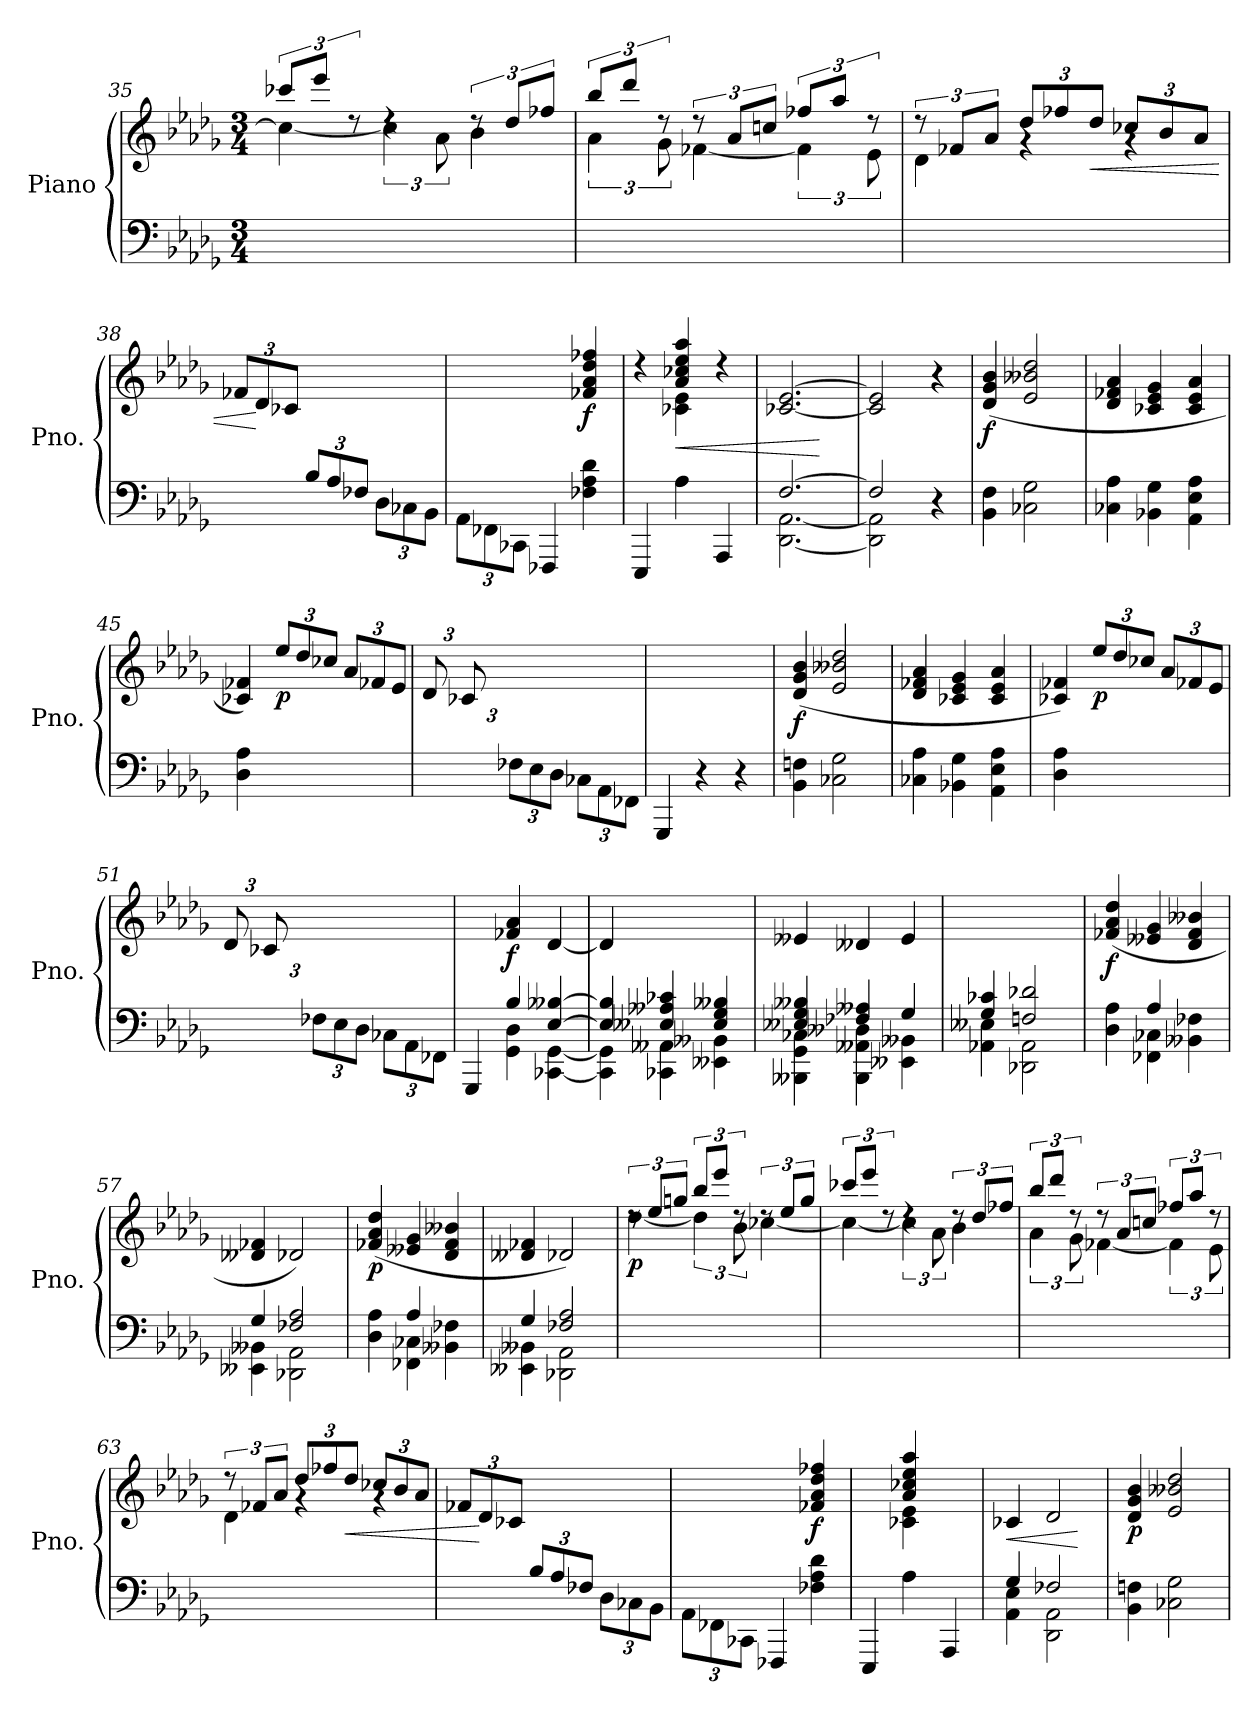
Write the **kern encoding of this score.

**kern	**kern	**dynam
*part1	*part1	*part1
*staff2	*staff1	*staff1/2
*I"Piano	*	*
*I'Pno.	*	*
*clefF4	*clefG2	*
*k[b-e-a-d-g-]	*k[b-e-a-d-g-]	*
*M3/4	*M3/4	*
=35	=35	=35
*	*^	*
2.ryy	12ccc-X/L	4cc-\_	.
.	12eee-/J	.	.
.	12rdd	.	.
.	4rdd	6cc-\]	.
.	.	12a-\	.
.	12rdd	4b-\	.
.	12dd-/L	.	.
.	12ff-X/J	.	.
=36	=36	=36	=36
2.ryy	12bb-/L	6a-\	.
.	12ddd-/J	.	.
.	12rdd	12g-\	.
.	12rdd	[4f-X\	.
.	12a-/L	.	.
.	12ccn/J	.	.
.	12ff-X/L	6f-\]	.
.	12aa-/J	.	.
.	12rdd	12e-\	.
!!LO:LB:g=z	!!
=37	=37	=37	=37
2.ryy	12r	4d-\	.
.	(12f-X/L	.	.
.	12a-/J	.	.
*	*Xbrackettup	*	*
.	12dd-/L	4rg	.
.	12ff-X/	.	.
!	!	!	!LO:HP:b
.	12dd-/J	.	<
.	12cc-X/L	4rg	.
.	12b-/	.	.
.	12a-/J	.	.
*	*v	*v	*
=38	=38	=38
4ryy	12f-X/L	.
.	12d-/	[
.	12c-X/J	.
*Xbrackettup	*	*
12B-/L	2ryy	.
12A-/	.	.
12F-X/J	.	.
12D-\L	.	.
12C-X\	.	.
12BB-\J	.	.
=39	=39	=39
12AA-\L	2ryy	.
12FF-X\	.	.
12CC-X\J	.	.
4FFF-X/)	.	.
!	!	!LO:DY:b
4F-X\ 4A-\ 4d-\	4f-X/ 4a-/ 4dd-/ 4ff-X/	f
=40	=40	=40
*	*^	*
4EEE-/	4rdd	4ryy	.
!	!	!	!LO:HP:b
4A-\	4a-/ 4cc-X/ 4ee-/ 4aa-/	4c-X\ 4e-\	<
4AAA-/	4rdd	4ryy	.
*	*v	*v	*
=41	=41	=41
*^	*	*
[2.F/	[2.DD-\ [2.AA-\	[2.c-X/ [2.e-/	.
*v	*v	*	*
.	.	[
=42	=42	=42
*^	*^	*
2F/]	2DD-\] 2AA-\]	2c-/] 2e-/]	2ryy	.
4ryy	4r	4r	4ryy	.
!!LO:LB:g=z
=43	=43	=43	=43	=43
!	!	!	!	!LO:DY:b
*v	*v	*	*	*
*	*v	*v	*
4BB-\ 4F\	(4d-/ 4g-/ 4b-/	f
2C-X\ 2G-\	2e-/ 2b--X/ 2dd-/	.
=44	=44	=44
4C-X\ 4A-\	4d-/ 4f-X/ 4a-/	.
4BB-X\ 4G-\	4c-X/ 4e-/ 4g-/	.
4AA-\ 4E-\ 4A-\	4c-/ 4e-/ 4a-/	.
=45	=45	=45
4D-\ 4A-\	4c-X/ 4f-X/)	.
!	!	!LO:DY:b
2ryy	(12ee-/L	p
.	12dd-/	.
.	12cc-X/J	.
.	12a-/L	.
.	12f-X/	.
.	12e-/J	.
=46	=46	=46
*^	*	*
6ryy	4ryy	12d-/L	.
.	.	12c-X/	.
12A-/J	.	12ryy	.
2ryy	12F-X\L	2ryy	.
.	12E-\	.	.
.	12D-\J	.	.
.	12C-X\L	.	.
.	12AA-\	.	.
.	12FF-X\J	.	.
*v	*v	*	*
=47	=47	=47
4GGG-/)	2.ryy	.
4r	.	.
4r	.	.
=48	=48	=48
!	!	!LO:DY:b
4BB-\ 4Fn\	(4d-/ 4g-/ 4b-/	f
2C-X\ 2G-\	2e-/ 2b--X/ 2dd-/	.
=49	=49	=49
4C-X\ 4A-\	4d-/ 4f-X/ 4a-/	.
4BB-X\ 4G-\	4c-X/ 4e-/ 4g-/	.
4AA-\ 4E-\ 4A-\	4c-/ 4e-/ 4a-/	.
!!LO:LB:g=z
=50	=50	=50
4D-\ 4A-\	4c-X/ 4f-X/)	.
!	!	!LO:DY:b
2ryy	(12ee-/L	p
.	12dd-/	.
.	12cc-X/J	.
.	12a-/L	.
.	12f-X/	.
.	12e-/J	.
=51	=51	=51
*^	*	*
6ryy	4ryy	12d-/L	.
.	.	12c-X/	.
12A-/J	.	12ryy	.
2ryy	12F-X\L	2ryy	.
.	12E-\	.	.
.	12D-\J	.	.
.	12C-X\L	.	.
.	12AA-\	.	.
.	12FF-X\J	.	.
=52	=52	=52	=52
4GGG-/)	4ryy	4ryy	.
!	!	!	!LO:DY:b
4B-/	4GG-\ 4D-\	4f-X/ 4a-/	f
[4E-/ [4B--X/	[4CC-X\ [4GG-\	([4d-/	.
=53	=53	=53	=53
*	*^	*	*
4ryy	4E-/] 4B--/]	4CC-\] 4GG-\]	4d-/]	.
4E--X/ 4A--X/ 4c-X/	4CC-X\ 4AA--X\	2ryy	2ryy	.
4E--/ 4G-/ 4B--X/	4EE--X\ 4BB--X\	.	.	.
*	*v	*v	*	*
!!LO:PB:g=z
=54	=54	=54	=54
4E--X/ 4G-/ 4B--X/	4BBB--X\ 4GG-\ 4C-X\	4e--X/	.
4F-X/ 4A--X/	4BBB--\ 4AA--X\ 4D--X\	4d--X/	.
4G-/	4EE--X\ 4BB--X\	4e--/	.
=55	=55	=55	=55
4G-/ 4c-X/	4AA-X\ 4E--X\	2.ryy	.
2Fn/ 2d-X/)	2DD-X\ 2AA-\	.	.
=56	=56	=56	=56
!	!	!	!LO:DY:b
4ryy	4D-\ 4A-\	(4f-X/ 4a-/ 4dd-/	f
4A-/	4FF-X\ 4C-X\	4e--X/ 4g-/	.
4ryy	4BB--X\ 4F-X\	4d-/ 4f-/ 4b--X/	.
=57	=57	=57	=57
4G-/	4EE--X\ 4BB--X\	4d--X/ 4f-X/	.
2F-X/ 2A-/	2DD-X\ 2AA-\	2d-X/)	.
=58	=58	=58	=58
!	!	!	!LO:DY:b
4ryy	4D-\ 4A-\	(4f-X/ 4a-/ 4dd-/	p
4A-/	4FF-X\ 4C-X\	4e--X/ 4g-/	.
4ryy	4BB--X\ 4F-X\	4d-/ 4f-/ 4b--X/	.
=59	=59	=59	=59
4G-/	4EE--X\ 4BB--X\	4d--X/ 4f-X/	.
2F-X/ 2A-/	2DD-X\ 2AA-\	2d-X/)	.
*v	*v	*	*
!!LO:LB:g=z
=60	=60	=60
*	*brackettup	*
*^	*^	*
!	!	!	!	!LO:DY:b
*v	*v	*	*	*
2.ryy	12rdd	[4dd-\	p
.	12ee-/L	.	.
.	12ggn/J	.	.
.	12bb-/L	6dd-\]	.
.	12eee-/J	.	.
.	12rdd	12b-\	.
.	12rdd	[4cc-X\	.
.	12ee-/L	.	.
.	12gg/J	.	.
=61	=61	=61	=61
2.ryy	12ccc-X/L	4cc-\_	.
.	12eee-/J	.	.
.	12rdd	.	.
.	4rdd	6cc-\]	.
.	.	12a-\	.
.	12rdd	4b-\	.
.	12dd-/L	.	.
.	12ff-X/J	.	.
=62	=62	=62	=62
2.ryy	12bb-/L	6a-\	.
.	12ddd-/J	.	.
.	12rdd	12g-\	.
.	12rdd	[4f-X\	.
.	12a-/L	.	.
.	12ccn/J	.	.
.	12ff-X/L	6f-\]	.
.	12aa-/J	.	.
.	12rdd	12e-\	.
!!LO:LB:g=z	!!
=63	=63	=63	=63
2.ryy	12r	4d-\	.
.	(12f-X/L	.	.
.	12a-/J	.	.
*	*Xbrackettup	*	*
.	12dd-/L	4rg	.
.	12ff-X/	.	.
!	!	!	!LO:HP:b
.	12dd-/J	.	<
.	12cc-X/L	4rg	.
.	12b-/	.	.
.	12a-/J	.	.
*	*v	*v	*
=64	=64	=64
4ryy	12f-X/L	.
.	12d-/	[
.	12c-X/J	.
12B-/L	2ryy	.
12A-/	.	.
12F-X/J	.	.
12D-\L	.	.
12C-X\	.	.
12BB-\J	.	.
=65	=65	=65
12AA-\L	2ryy	.
12FF-X\	.	.
12CC-X\J	.	.
4FFF-X/)	.	.
!	!	!LO:DY:b
4F-X\ 4A-\ 4d-\	4f-X/ 4a-/ 4dd-/ 4ff-X/	f
=66	=66	=66
*	*^	*
4EEE-/	4rddyy	4ryy	.
4A-\	4a-/ 4cc-X/ 4ee-/ 4aa-/	4c-X\ 4e-\	.
4AAA-/	4rddyy	4ryy	.
=67	=67	=67	=67
*^	*	*	*
!	!	!	!	!LO:HP:b
*	*	*v	*v	*
4G-/	4AA-\ 4E-\	4c-X/	<
2F-X/	2DD-\ 2AA-\	2d-/	.
*v	*v	*	*
.	.	[
!!LO:LB:g=z
=68	=68	=68
!	!	!LO:DY:b
4BB-\ 4Fn\	4d-/ 4g-/ 4b-/	p
2C-X\ 2G-\	2e-/ 2b--X/ 2dd-/	.
=	=	=
*-	*-	*-
